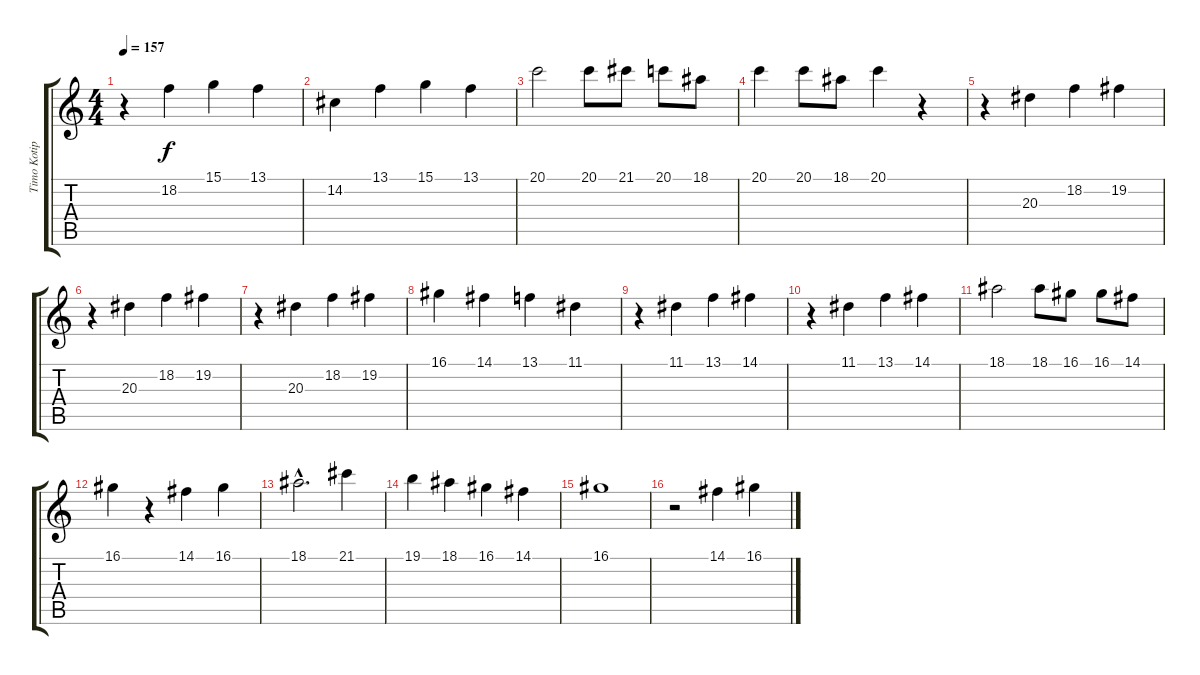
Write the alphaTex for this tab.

\track ("Timo Kotipelto" "Timo Kotip") {instrument lead3calliope}
\staff {score tabs}
\tuning (E4 B3 G3 D3 A2 E2) {hide}
\ts (4 4)
\tempo 157
\clef g2
\ks c
r.4{dy f} 18.2.4 15.1.4 13.1.4 |
14.2.4 13.1.4 15.1.4 13.1.4 |
20.1.2 20.1.8 21.1.8 20.1.8 18.1.8 |
20.1.4 20.1.8 18.1.8 20.1.4 r.4 |
r.4 20.3.4 18.2.4 19.2.4 |
r.4 20.3.4 18.2.4 19.2.4 |
r.4 20.3.4 18.2.4 19.2.4 |
16.1.4 14.1.4 13.1.4 11.1.4 |
r.4 11.1.4 13.1.4 14.1.4 |
r.4 11.1.4 13.1.4 14.1.4 |
18.1.2 18.1.8 16.1.8 16.1.8 14.1.8 |
16.1.4 r.4 14.1.4 16.1.4 |
18.1{hac}.2{d} 21.1.4 |
19.1.4 18.1.4 16.1.4 14.1.4 |
16.1.1 |
r.2 14.1.4 16.1.4
